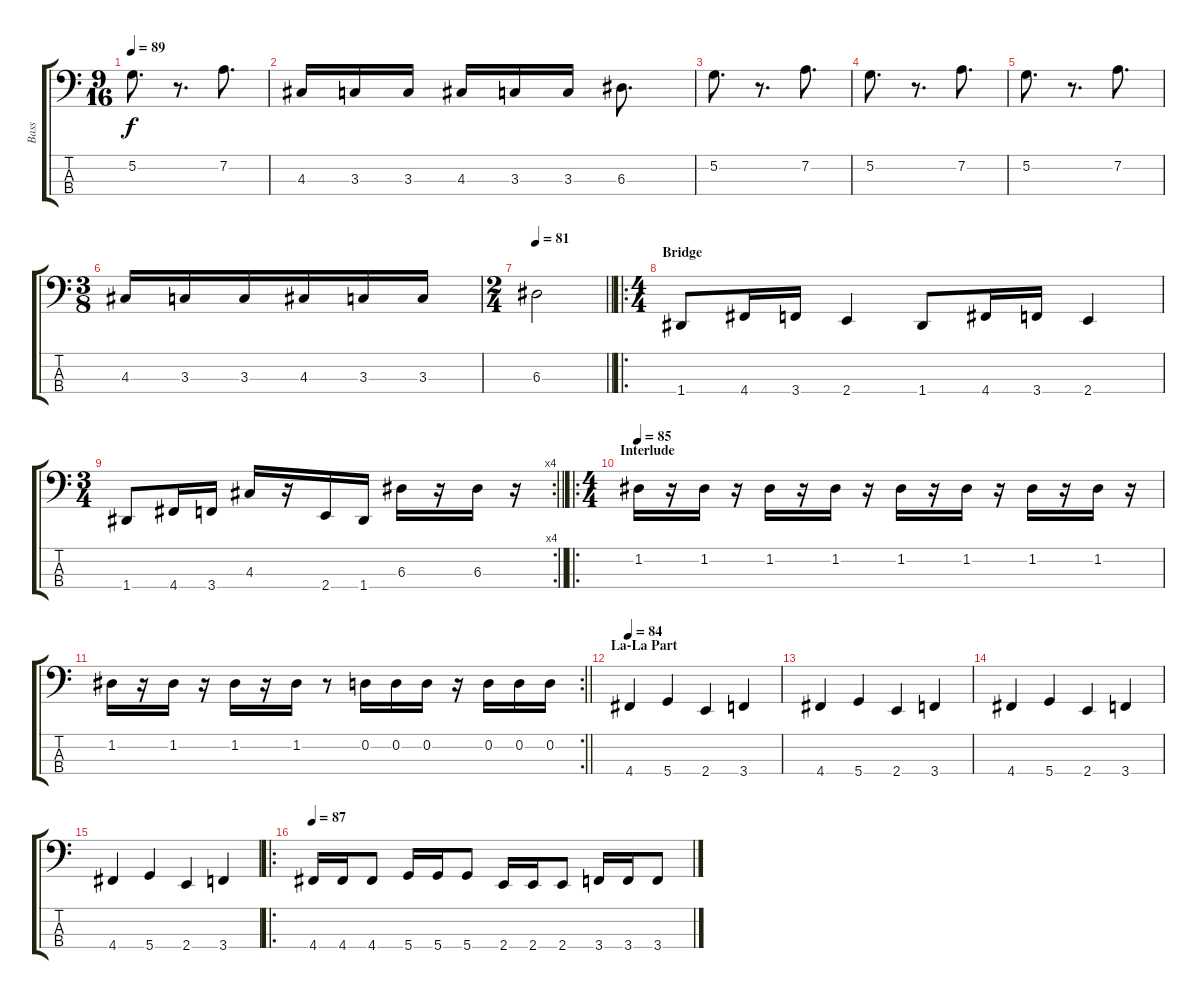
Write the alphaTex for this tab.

\track ("Bass" "Bass") {instrument electricbasspick}
\staff {score tabs}
\tuning (G2 D2 A1 D1) {hide}
\ts (9 16)
\tempo 89
\clef f4
\ks c
5.2.8{d dy f} r.8{d} 7.2.8{d} |
4.3.16 3.3.16 3.3.16 4.3.16 3.3.16 3.3.16 6.3.8{d} |
5.2.8{d} r.8{d} 7.2.8{d} |
5.2.8{d} r.8{d} 7.2.8{d} |
5.2.8{d} r.8{d} 7.2.8{d} |
\ts (3 8)
4.3.16 3.3.16 3.3.16 4.3.16 3.3.16 3.3.16 |
\ts (2 4)
\tempo 81
\barLineRight lightlight
6.3.2 |
\ro
\ts (4 4)
\section ("" "Bridge")
1.4.8 4.4.16 3.4.16 2.4.4 1.4.8 4.4.16 3.4.16 2.4.4 |
\rc 4
\ts (3 4)
\barLineRight lightlight
1.4.8 4.4.16 3.4.16 4.3.16 r.16 2.4.16 1.4.16 6.3.16 r.16 6.3.16 r.16 |
\ro
\ts (4 4)
\section ("" "Interlude")
\tempo 85
1.2.16 r.16 1.2.16 r.16 1.2.16 r.16 1.2.16 r.16 1.2.16 r.16 1.2.16 r.16 1.2.16 r.16 1.2.16 r.16 |
\rc 2
\barLineRight lightlight
1.2.16 r.16 1.2.16 r.16 1.2.16 r.16 1.2.16 r.8 0.2.16 0.2.16 0.2.16 r.16 0.2.16 0.2.16 0.2.16 |
\section ("" "La-La Part")
\tempo 85
\tempo 84
4.4.4 5.4.4 2.4.4 3.4.4 |
4.4.4 5.4.4 2.4.4 3.4.4 |
4.4.4 5.4.4 2.4.4 3.4.4 |
4.4.4 5.4.4 2.4.4 3.4.4 |
\ro
\tempo 87
4.4.16 4.4.16 4.4.8 5.4.16 5.4.16 5.4.8 2.4.16 2.4.16 2.4.8 3.4.16 3.4.16 3.4.8
